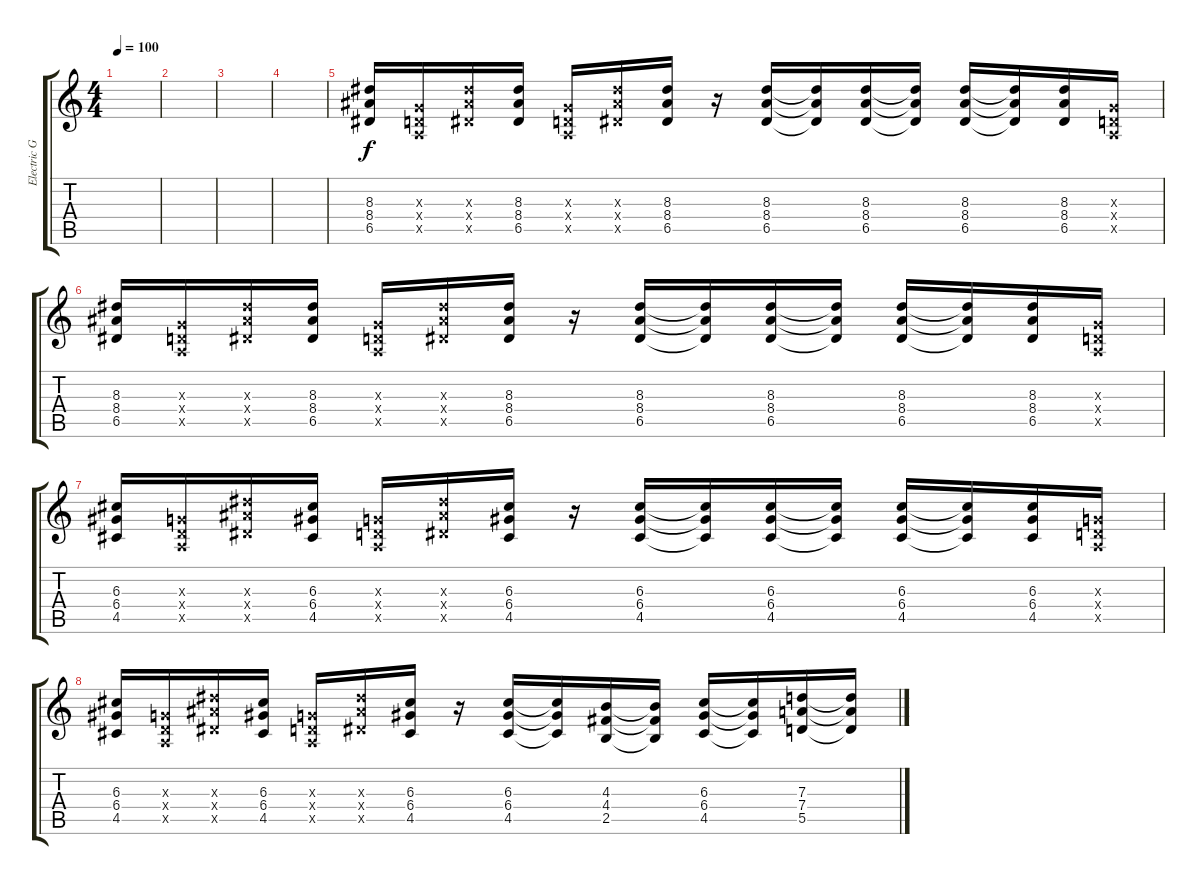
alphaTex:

\track ("Electric Guitar" "Electric G") {instrument overdrivenguitar}
\staff {score tabs}
\tuning (E4 B3 G3 D3 A2 E2) {hide}
\ts (4 4)
\tempo 100
\clef g2
\ks c
|
|
|
|
(8.3 8.4 6.5).16 (0.3{x} 0.4{x} 0.5{x}).16 (8.3{x} 8.4{x} 6.5{x}).16 (8.3 8.4 6.5).16 (0.3{x} 0.4{x} 0.5{x}).16 (8.3{x} 8.4{x} 6.5{x}).16 (8.3 8.4 6.5).16 r.16 (8.3 8.4 6.5).16 (8.3{t} 8.4{t} 6.5{t}).16 (8.3 8.4 6.5).16 (8.3{t} 8.4{t} 6.5{t}).16 (8.3 8.4 6.5).16 (8.3{t} 8.4{t} 6.5{t}).16 (8.3 8.4 6.5).16 (0.3{x} 0.4{x} 0.5{x}).16 |
(8.3 8.4 6.5).16 (0.3{x} 0.4{x} 0.5{x}).16 (8.3{x} 8.4{x} 6.5{x}).16 (8.3 8.4 6.5).16 (0.3{x} 0.4{x} 0.5{x}).16 (8.3{x} 8.4{x} 6.5{x}).16 (8.3 8.4 6.5).16 r.16 (8.3 8.4 6.5).16 (8.3{t} 8.4{t} 6.5{t}).16 (8.3 8.4 6.5).16 (8.3{t} 8.4{t} 6.5{t}).16 (8.3 8.4 6.5).16 (8.3{t} 8.4{t} 6.5{t}).16 (8.3 8.4 6.5).16 (0.3{x} 0.4{x} 0.5{x}).16 |
(6.3 6.4 4.5).16 (0.3{x} 0.4{x} 0.5{x}).16 (8.3{x} 8.4{x} 6.5{x}).16 (6.3 6.4 4.5).16 (0.3{x} 0.4{x} 0.5{x}).16 (8.3{x} 8.4{x} 6.5{x}).16 (6.3 6.4 4.5).16 r.16 (6.3 6.4 4.5).16 (6.3{t} 6.4{t} 4.5{t}).16 (6.3 6.4 4.5).16 (6.3{t} 6.4{t} 4.5{t}).16 (6.3 6.4 4.5).16 (6.3{t} 6.4{t} 4.5{t}).16 (6.3 6.4 4.5).16 (0.3{x} 0.4{x} 0.5{x}).16 |
(6.3 6.4 4.5).16 (0.3{x} 0.4{x} 0.5{x}).16 (8.3{x} 8.4{x} 6.5{x}).16 (6.3 6.4 4.5).16 (0.3{x} 0.4{x} 0.5{x}).16 (8.3{x} 8.4{x} 6.5{x}).16 (6.3 6.4 4.5).16 r.16 (6.3 6.4 4.5).16 (6.3{t} 6.4{t} 4.5{t}).16 (4.3 4.4 2.5).16 (4.3{t} 4.4{t} 2.5{t}).16 (6.3 6.4 4.5).16 (6.3{t} 6.4{t} 4.5{t}).16 (7.3 7.4 5.5).16 (7.3{t} 7.4{t} 5.5{t}).16
